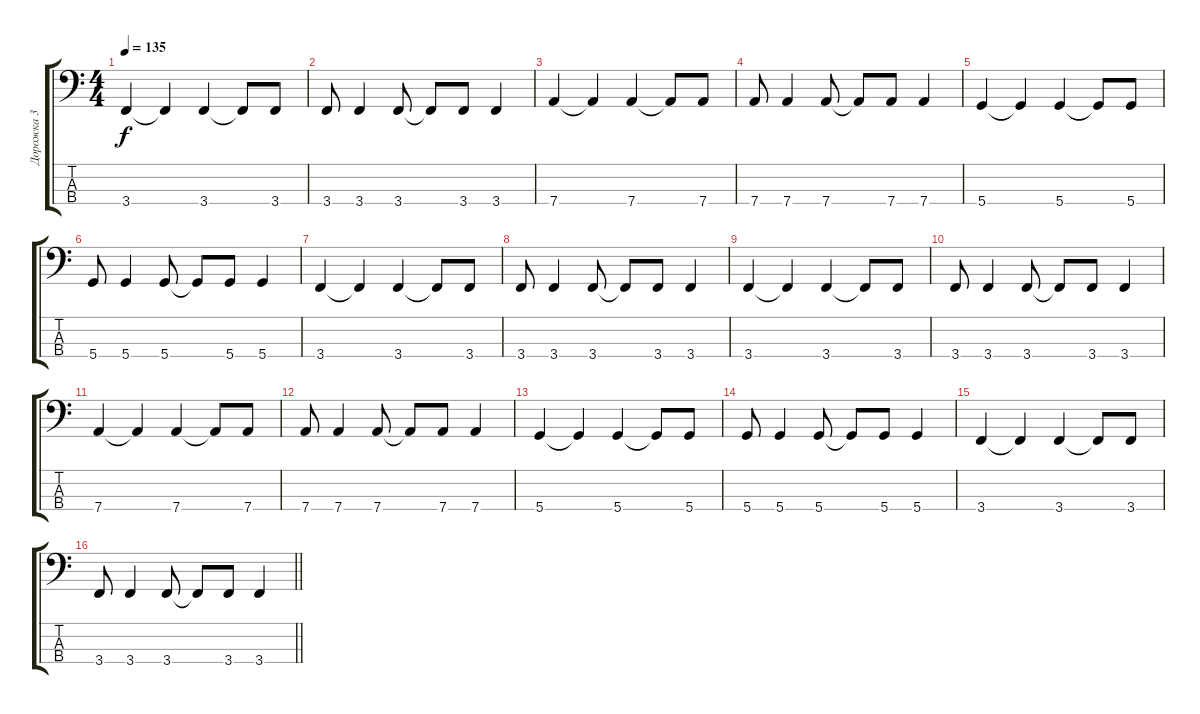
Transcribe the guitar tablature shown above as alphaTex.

\track ("Дорожка 3" "Дорожка 3") {instrument electricbassfinger}
\staff {score tabs}
\tuning (F2 C2 G1 D1) {hide}
\ts (4 4)
\tempo 135
\clef f4
\ks c
3.4.4{dy f} 3.4{t}.4 3.4.4 3.4{t}.8 3.4.8 |
3.4.8 3.4.4 3.4.8 3.4{t}.8 3.4.8 3.4.4 |
7.4.4 7.4{t}.4 7.4.4 7.4{t}.8 7.4.8 |
7.4.8 7.4.4 7.4.8 7.4{t}.8 7.4.8 7.4.4 |
5.4.4 5.4{t}.4 5.4.4 5.4{t}.8 5.4.8 |
5.4.8 5.4.4 5.4.8 5.4{t}.8 5.4.8 5.4.4 |
3.4.4 3.4{t}.4 3.4.4 3.4{t}.8 3.4.8 |
3.4.8 3.4.4 3.4.8 3.4{t}.8 3.4.8 3.4.4 |
3.4.4 3.4{t}.4 3.4.4 3.4{t}.8 3.4.8 |
3.4.8 3.4.4 3.4.8 3.4{t}.8 3.4.8 3.4.4 |
7.4.4 7.4{t}.4 7.4.4 7.4{t}.8 7.4.8 |
7.4.8 7.4.4 7.4.8 7.4{t}.8 7.4.8 7.4.4 |
5.4.4 5.4{t}.4 5.4.4 5.4{t}.8 5.4.8 |
5.4.8 5.4.4 5.4.8 5.4{t}.8 5.4.8 5.4.4 |
3.4.4 3.4{t}.4 3.4.4 3.4{t}.8 3.4.8 |
\barLineRight lightlight
3.4.8 3.4.4 3.4.8 3.4{t}.8 3.4.8 3.4.4
